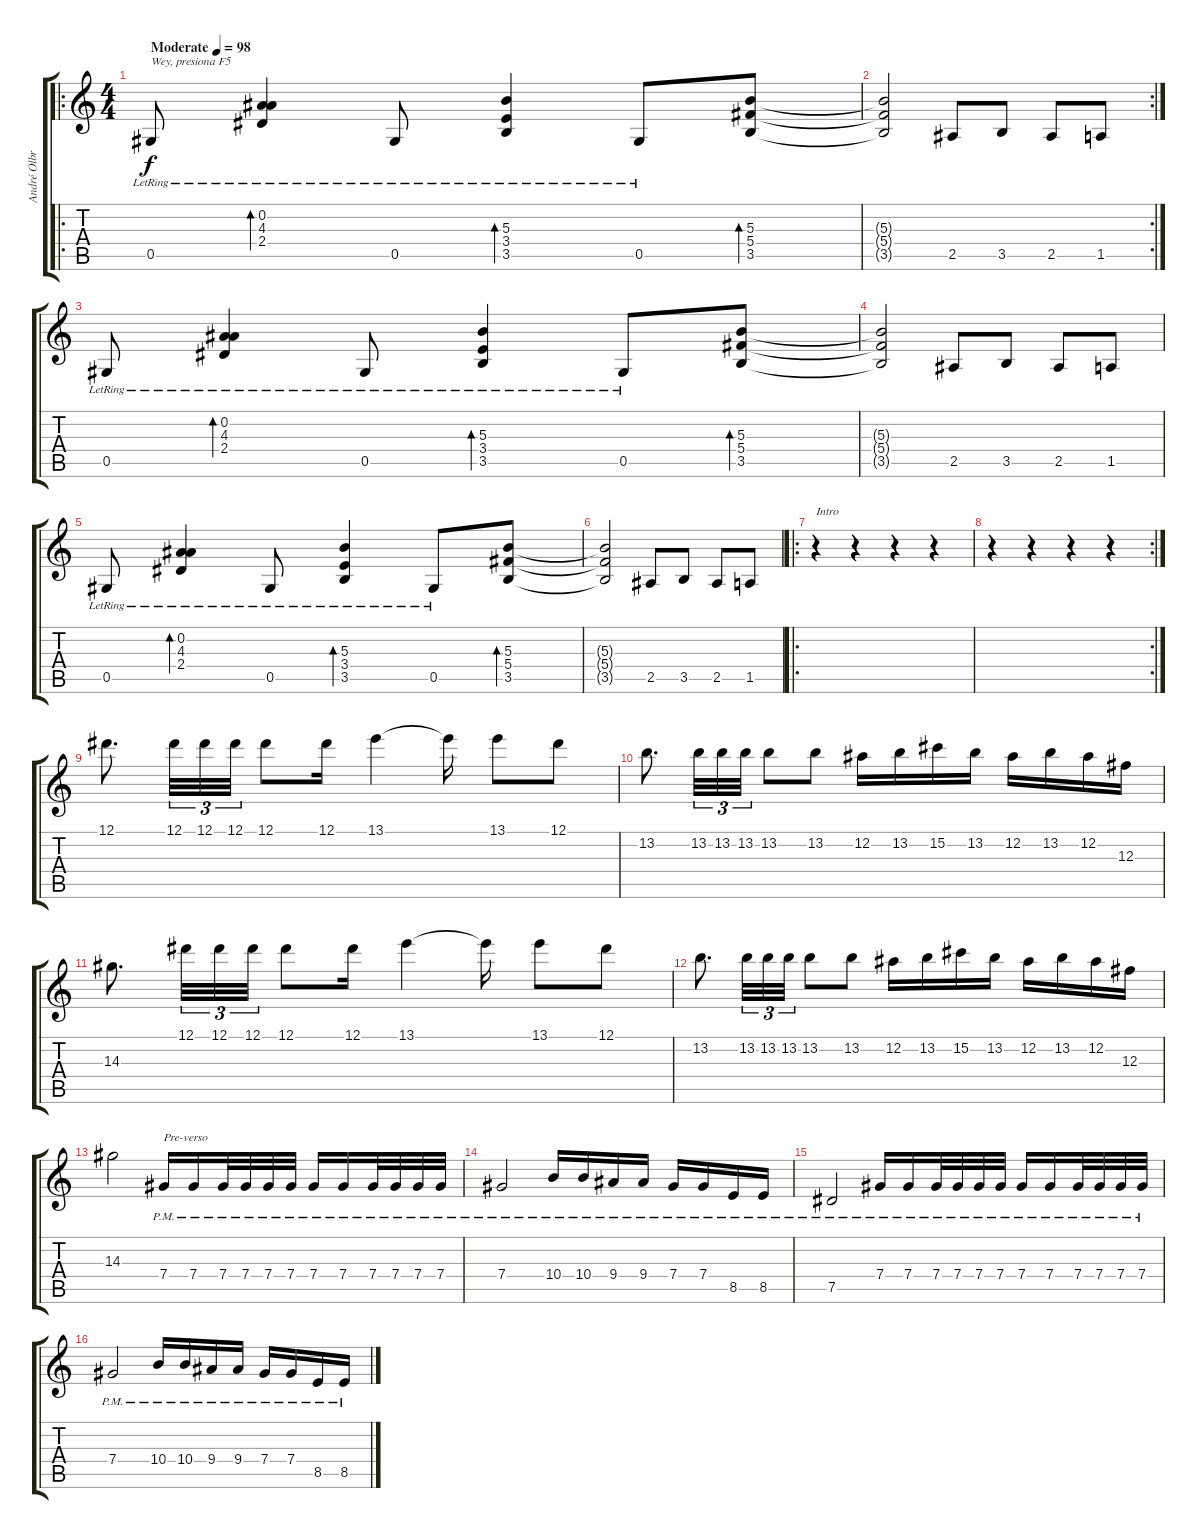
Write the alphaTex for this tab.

\track ("André Olbrich" "André Olbr") {instrument acousticguitarsteel}
\staff {score tabs}
\tuning (Eb4 Bb3 Gb3 Db3 Ab2 Eb2) {hide}
\ro
\ts (4 4)
\tempo (98 "Moderate")
\clef g2
\ks c
0.5{lr}.8{txt "Wey, presiona F5" dy f instrument acousticguitarsteel} (0.2{lr} 4.3{lr} 2.4{lr}).4{bd 120} 0.5{lr}.8 (5.3{lr} 3.4{lr} 3.5{lr}).4{bd 120} 0.5{lr}.8 (5.3 5.4 3.5).8{bd 120} |
\rc 2
(5.3{t} 5.4{t} 3.5{t}).2 2.5.8 3.5.8 2.5.8 1.5.8 |
0.5{lr}.8 (0.2{lr} 4.3{lr} 2.4{lr}).4{bd 120} 0.5{lr}.8 (5.3{lr} 3.4{lr} 3.5{lr}).4{bd 120} 0.5{lr}.8 (5.3 5.4 3.5).8{bd 120} |
(5.3{t} 5.4{t} 3.5{t}).2 2.5.8 3.5.8 2.5.8 1.5.8 |
0.5{lr}.8 (0.2{lr} 4.3{lr} 2.4{lr}).4{bd 120} 0.5{lr}.8 (5.3{lr} 3.4{lr} 3.5{lr}).4{bd 120} 0.5{lr}.8 (5.3 5.4 3.5).8{bd 120} |
(5.3{t} 5.4{t} 3.5{t}).2 2.5.8 3.5.8 2.5.8 1.5.8 |
\ro
r.4{txt "Intro"} r.4 r.4 r.4 |
\rc 2
r.4 r.4 r.4 r.4 |
12.1.8{d} 12.1.32{tu (3 2)} 12.1.32{tu (3 2)} 12.1.32{tu (3 2)} 12.1.8 12.1.16 13.1.4 13.1{t}.16 13.1.8 12.1.8 |
13.2.8{d} 13.2.32{tu (3 2)} 13.2.32{tu (3 2)} 13.2.32{tu (3 2)} 13.2.8 13.2.8 12.2.16 13.2.16 15.2.16 13.2.16 12.2.16 13.2.16 12.2.16 12.3.16 |
14.3.8{d} 12.1.32{tu (3 2)} 12.1.32{tu (3 2)} 12.1.32{tu (3 2)} 12.1.8 12.1.16 13.1.4 13.1{t}.16 13.1.8 12.1.8 |
13.2.8{d} 13.2.32{tu (3 2)} 13.2.32{tu (3 2)} 13.2.32{tu (3 2)} 13.2.8 13.2.8 12.2.16 13.2.16 15.2.16 13.2.16 12.2.16 13.2.16 12.2.16 12.3.16 |
14.3.2 7.4{pm}.16{txt "Pre-verso"} 7.4{pm}.16 7.4{pm}.32 7.4{pm}.32 7.4{pm}.32 7.4{pm}.32 7.4{pm}.16 7.4{pm}.16 7.4{pm}.32 7.4{pm}.32 7.4{pm}.32 7.4{pm}.32 |
7.4{pm}.2 10.4{pm}.16 10.4{pm}.16 9.4{pm}.16 9.4{pm}.16 7.4{pm}.16 7.4{pm}.16 8.5{pm}.16 8.5{pm}.16 |
7.5{pm}.2 7.4{pm}.16 7.4{pm}.16 7.4{pm}.32 7.4{pm}.32 7.4{pm}.32 7.4{pm}.32 7.4{pm}.16 7.4{pm}.16 7.4{pm}.32 7.4{pm}.32 7.4{pm}.32 7.4{pm}.32 |
7.4{pm}.2 10.4{pm}.16 10.4{pm}.16 9.4{pm}.16 9.4{pm}.16 7.4{pm}.16 7.4{pm}.16 8.5{pm}.16 8.5{pm}.16
